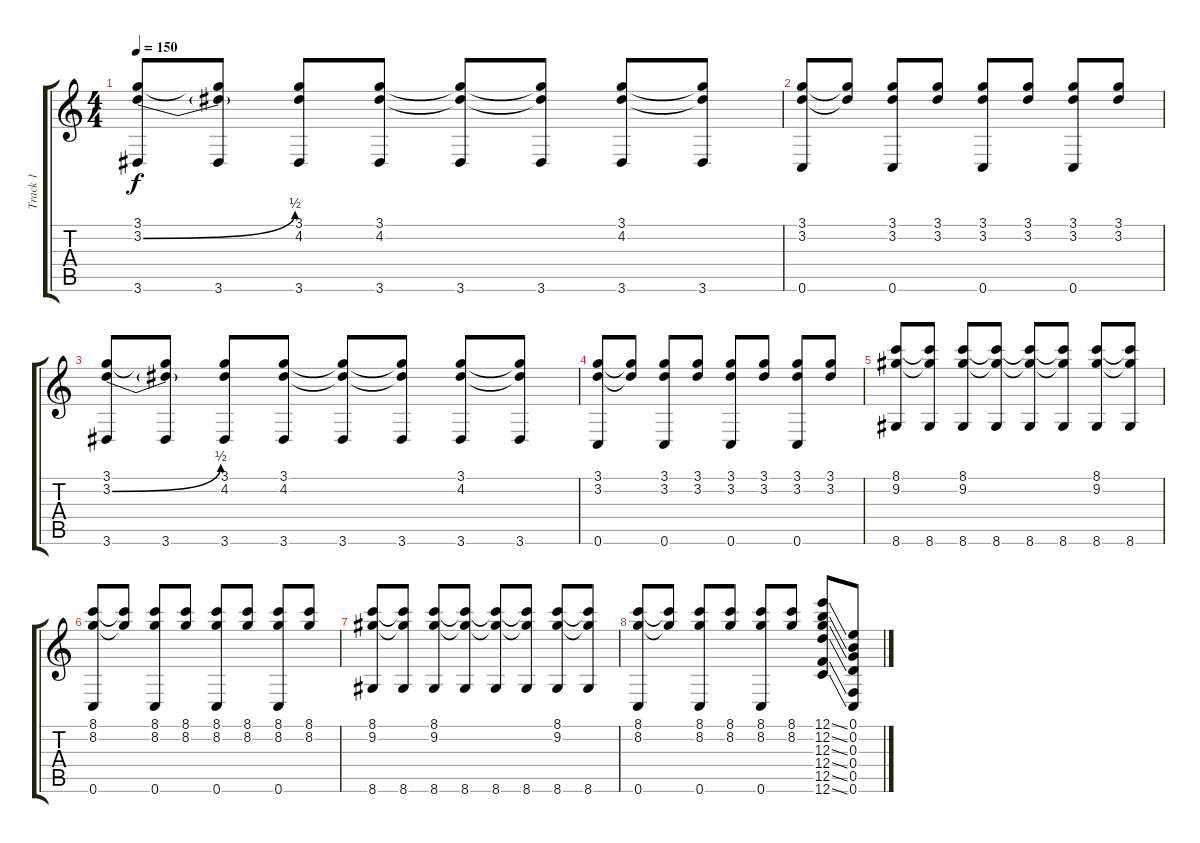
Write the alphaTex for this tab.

\track ("Track 1" "Track 1") {instrument overdrivenguitar}
\staff {score tabs}
\tuning (E4 B3 G3 D3 F2 C2) {hide}
\ts (4 4)
\tempo 150
\clef g2
\ks c
(3.1 3.2{be (bend 0 0 60 2)} 3.6).8{dy f} (3.1{t} 3.2{t} 3.6).8 (3.1 4.2 3.6).8 (3.1 4.2 3.6).8 (3.1{t} 4.2{t} 3.6).8 (3.1{t} 4.2{t} 3.6).8 (3.1 4.2 3.6).8 (3.1{t} 4.2{t} 3.6).8 |
(3.1 3.2 0.6).8 (3.1{t} 3.2{t}).8 (3.1 3.2 0.6).8 (3.1 3.2).8 (3.1 3.2 0.6).8 (3.1 3.2).8 (3.1 3.2 0.6).8 (3.1 3.2).8 |
(3.1 3.2{be (bend 0 0 60 2)} 3.6).8 (3.1{t} 3.2{t} 3.6).8 (3.1 4.2 3.6).8 (3.1 4.2 3.6).8 (3.1{t} 4.2{t} 3.6).8 (3.1{t} 4.2{t} 3.6).8 (3.1 4.2 3.6).8 (3.1{t} 4.2{t} 3.6).8 |
(3.1 3.2 0.6).8 (3.1{t} 3.2{t}).8 (3.1 3.2 0.6).8 (3.1 3.2).8 (3.1 3.2 0.6).8 (3.1 3.2).8 (3.1 3.2 0.6).8 (3.1 3.2).8 |
(8.1 9.2 8.6).8 (8.1{t} 9.2{t} 8.6).8 (8.1 9.2 8.6).8 (8.1{t} 9.2{t} 8.6).8 (8.1{t} 9.2{t} 8.6).8 (8.1{t} 9.2{t} 8.6).8 (8.1 9.2 8.6).8 (8.1{t} 9.2{t} 8.6).8 |
(8.1 8.2 0.6).8 (8.1{t} 8.2{t}).8 (8.1 8.2 0.6).8 (8.1 8.2).8 (8.1 8.2 0.6).8 (8.1 8.2).8 (8.1 8.2 0.6).8 (8.1 8.2).8 |
(8.1 9.2 8.6).8 (8.1{t} 9.2{t} 8.6).8 (8.1 9.2 8.6).8 (8.1{t} 9.2{t} 8.6).8 (8.1{t} 9.2{t} 8.6).8 (8.1{t} 9.2{t} 8.6).8 (8.1 9.2 8.6).8 (8.1{t} 9.2{t} 8.6).8 |
(8.1 8.2 0.6).8 (8.1{t} 8.2{t}).8 (8.1 8.2 0.6).8 (8.1 8.2).8 (8.1 8.2 0.6).8 (8.1 8.2).8 (12.1{ss} 12.2{ss} 12.3{ss} 12.4{ss} 12.5{ss} 12.6{ss}).8 (0.1 0.2 0.3 0.4 0.5 0.6).8
